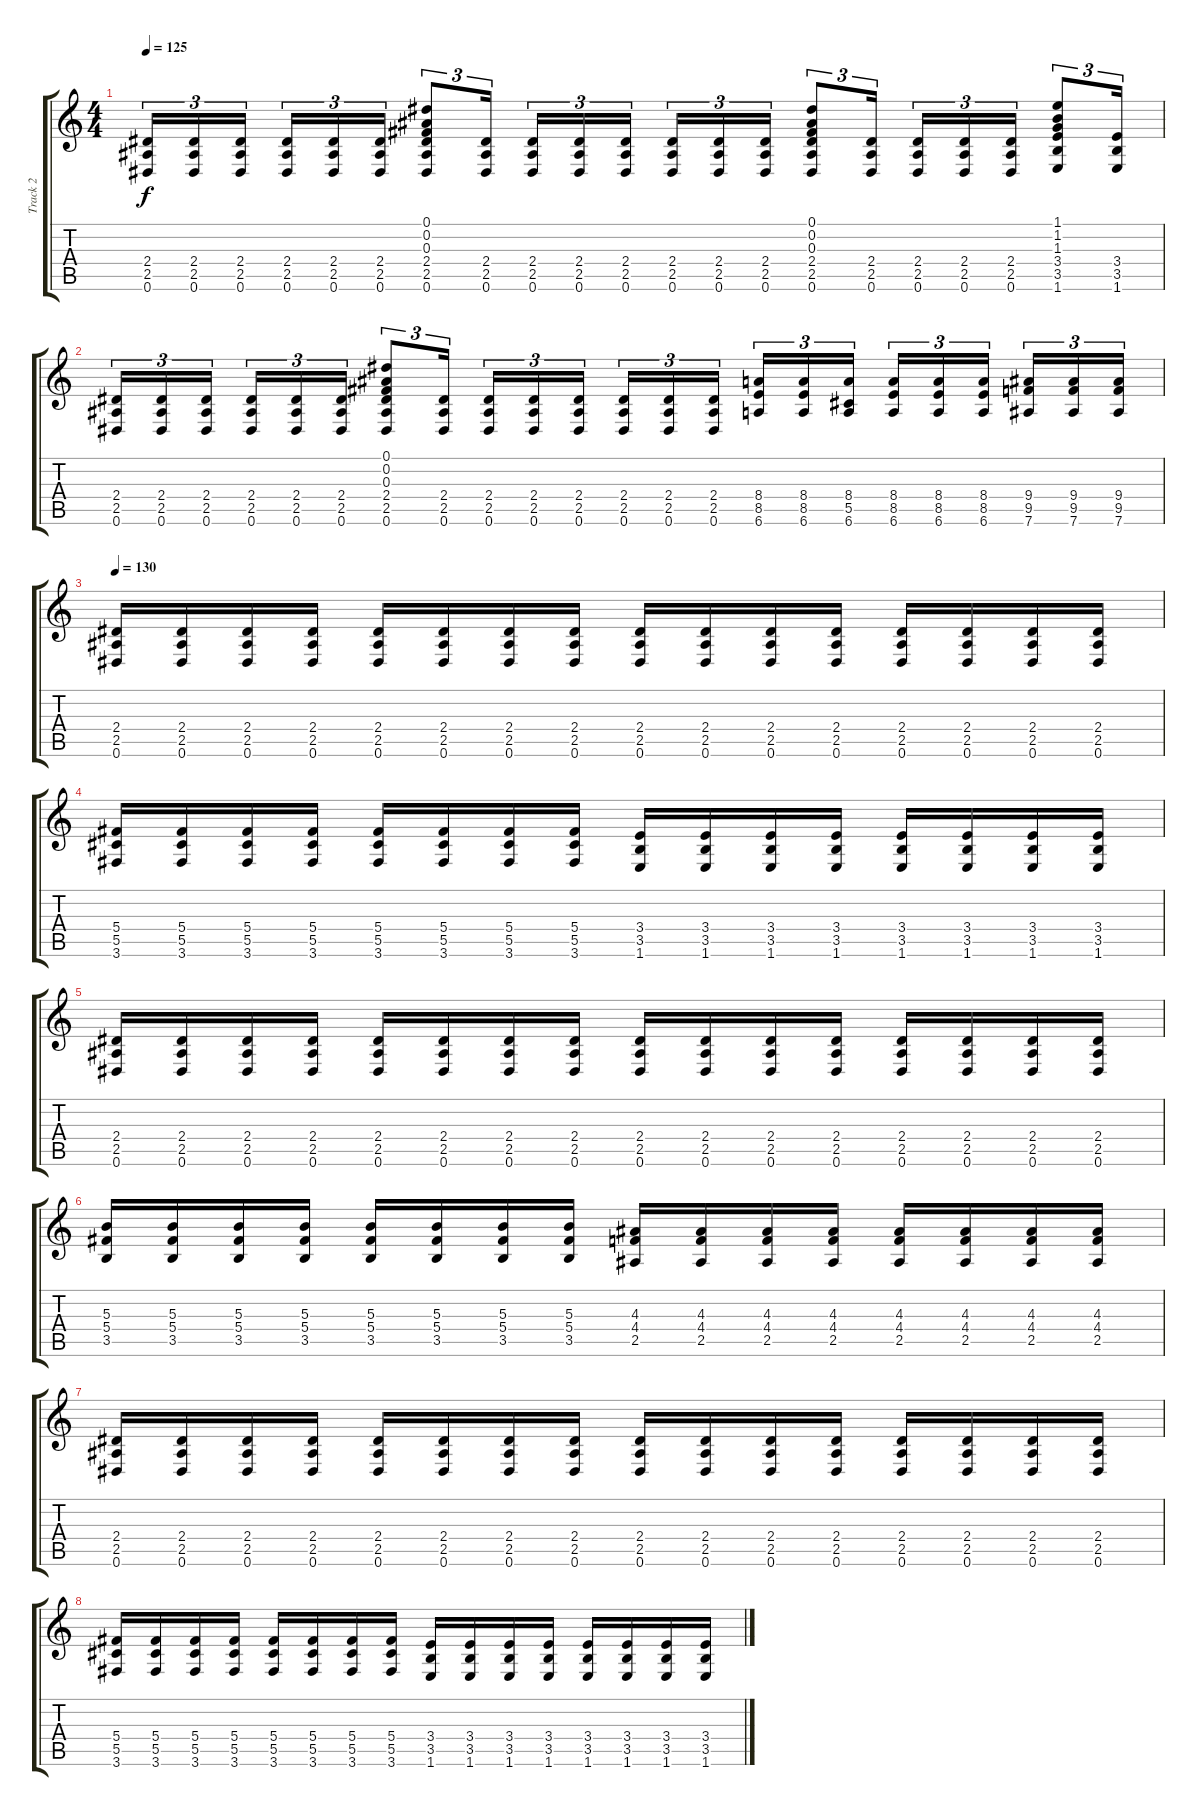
\track ("Track 2" "Track 2") {instrument distortionguitar}
\staff {score tabs}
\tuning (Eb4 Bb3 Gb3 Db3 Ab2 Eb2) {hide}
\ts (4 4)
\tempo 125
\clef g2
\ks c
(2.4 2.5 0.6).16{tu (3 2) dy f} (2.4 2.5 0.6).16{tu (3 2)} (2.4 2.5 0.6).16{tu (3 2)} (2.4 2.5 0.6).16{tu (3 2)} (2.4 2.5 0.6).16{tu (3 2)} (2.4 2.5 0.6).16{tu (3 2)} (0.1 0.2 0.3 2.4 2.5 0.6).8{tu (3 2)} (2.4 2.5 0.6).16{tu (3 2)} (2.4 2.5 0.6).16{tu (3 2)} (2.4 2.5 0.6).16{tu (3 2)} (2.4 2.5 0.6).16{tu (3 2)} (2.4 2.5 0.6).16{tu (3 2)} (2.4 2.5 0.6).16{tu (3 2)} (2.4 2.5 0.6).16{tu (3 2)} (0.1 0.2 0.3 2.4 2.5 0.6).8{tu (3 2)} (2.4 2.5 0.6).16{tu (3 2)} (2.4 2.5 0.6).16{tu (3 2)} (2.4 2.5 0.6).16{tu (3 2)} (2.4 2.5 0.6).16{tu (3 2)} (1.1 1.2 1.3 3.4 3.5 1.6).8{tu (3 2)} (3.4 3.5 1.6).16{tu (3 2)} |
(2.4 2.5 0.6).16{tu (3 2)} (2.4 2.5 0.6).16{tu (3 2)} (2.4 2.5 0.6).16{tu (3 2)} (2.4 2.5 0.6).16{tu (3 2)} (2.4 2.5 0.6).16{tu (3 2)} (2.4 2.5 0.6).16{tu (3 2)} (0.1 0.2 0.3 2.4 2.5 0.6).8{tu (3 2)} (2.4 2.5 0.6).16{tu (3 2)} (2.4 2.5 0.6).16{tu (3 2)} (2.4 2.5 0.6).16{tu (3 2)} (2.4 2.5 0.6).16{tu (3 2)} (2.4 2.5 0.6).16{tu (3 2)} (2.4 2.5 0.6).16{tu (3 2)} (2.4 2.5 0.6).16{tu (3 2)} (8.4 8.5 6.6).16{tu (3 2)} (8.4 8.5 6.6).16{tu (3 2)} (8.4 5.5 6.6).16{tu (3 2)} (8.4 8.5 6.6).16{tu (3 2)} (8.4 8.5 6.6).16{tu (3 2)} (8.4 8.5 6.6).16{tu (3 2)} (9.4 9.5 7.6).16{tu (3 2)} (9.4 9.5 7.6).16{tu (3 2)} (9.4 9.5 7.6).16{tu (3 2)} |
\tempo 130
(2.4 2.5 0.6).16 (2.4 2.5 0.6).16 (2.4 2.5 0.6).16 (2.4 2.5 0.6).16 (2.4 2.5 0.6).16 (2.4 2.5 0.6).16 (2.4 2.5 0.6).16 (2.4 2.5 0.6).16 (2.4 2.5 0.6).16 (2.4 2.5 0.6).16 (2.4 2.5 0.6).16 (2.4 2.5 0.6).16 (2.4 2.5 0.6).16 (2.4 2.5 0.6).16 (2.4 2.5 0.6).16 (2.4 2.5 0.6).16 |
(5.4 5.5 3.6).16 (5.4 5.5 3.6).16 (5.4 5.5 3.6).16 (5.4 5.5 3.6).16 (5.4 5.5 3.6).16 (5.4 5.5 3.6).16 (5.4 5.5 3.6).16 (5.4 5.5 3.6).16 (3.4 3.5 1.6).16 (3.4 3.5 1.6).16 (3.4 3.5 1.6).16 (3.4 3.5 1.6).16 (3.4 3.5 1.6).16 (3.4 3.5 1.6).16 (3.4 3.5 1.6).16 (3.4 3.5 1.6).16 |
(2.4 2.5 0.6).16 (2.4 2.5 0.6).16 (2.4 2.5 0.6).16 (2.4 2.5 0.6).16 (2.4 2.5 0.6).16 (2.4 2.5 0.6).16 (2.4 2.5 0.6).16 (2.4 2.5 0.6).16 (2.4 2.5 0.6).16 (2.4 2.5 0.6).16 (2.4 2.5 0.6).16 (2.4 2.5 0.6).16 (2.4 2.5 0.6).16 (2.4 2.5 0.6).16 (2.4 2.5 0.6).16 (2.4 2.5 0.6).16 |
(5.3 5.4 3.5).16 (5.3 5.4 3.5).16 (5.3 5.4 3.5).16 (5.3 5.4 3.5).16 (5.3 5.4 3.5).16 (5.3 5.4 3.5).16 (5.3 5.4 3.5).16 (5.3 5.4 3.5).16 (4.3 4.4 2.5).16 (4.3 4.4 2.5).16 (4.3 4.4 2.5).16 (4.3 4.4 2.5).16 (4.3 4.4 2.5).16 (4.3 4.4 2.5).16 (4.3 4.4 2.5).16 (4.3 4.4 2.5).16 |
(2.4 2.5 0.6).16 (2.4 2.5 0.6).16 (2.4 2.5 0.6).16 (2.4 2.5 0.6).16 (2.4 2.5 0.6).16 (2.4 2.5 0.6).16 (2.4 2.5 0.6).16 (2.4 2.5 0.6).16 (2.4 2.5 0.6).16 (2.4 2.5 0.6).16 (2.4 2.5 0.6).16 (2.4 2.5 0.6).16 (2.4 2.5 0.6).16 (2.4 2.5 0.6).16 (2.4 2.5 0.6).16 (2.4 2.5 0.6).16 |
(5.4 5.5 3.6).16 (5.4 5.5 3.6).16 (5.4 5.5 3.6).16 (5.4 5.5 3.6).16 (5.4 5.5 3.6).16 (5.4 5.5 3.6).16 (5.4 5.5 3.6).16 (5.4 5.5 3.6).16 (3.4 3.5 1.6).16 (3.4 3.5 1.6).16 (3.4 3.5 1.6).16 (3.4 3.5 1.6).16 (3.4 3.5 1.6).16 (3.4 3.5 1.6).16 (3.4 3.5 1.6).16 (3.4 3.5 1.6).16
